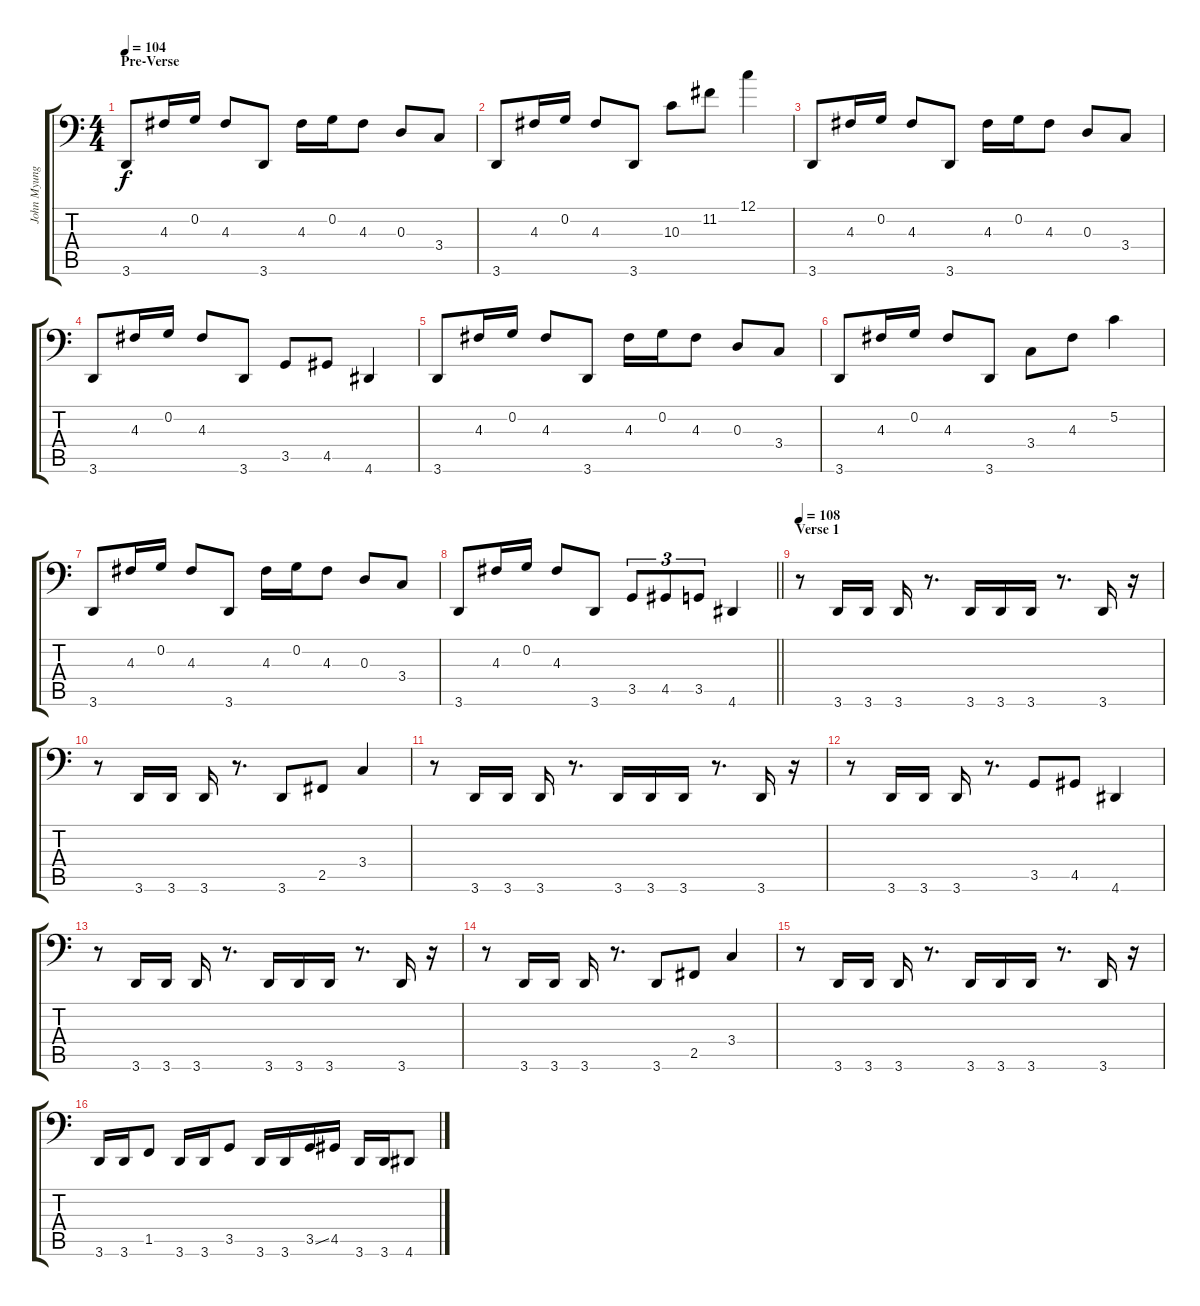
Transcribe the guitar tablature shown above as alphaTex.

\track ("John Myung" "John Myung") {instrument electricbassfinger}
\staff {score tabs}
\tuning (C3 G2 D2 A1 E1 B0) {hide}
\ts (4 4)
\section ("" "Pre-Verse")
\tempo 104
\clef f4
\ks c
3.6.8{dy f} 4.3.16 0.2.16 4.3.8 3.6.8 4.3.16 0.2.16 4.3.8 0.3.8 3.4.8 |
3.6.8 4.3.16 0.2.16 4.3.8 3.6.8 10.3.8 11.2.8 12.1.4 |
3.6.8 4.3.16 0.2.16 4.3.8 3.6.8 4.3.16 0.2.16 4.3.8 0.3.8 3.4.8 |
3.6.8 4.3.16 0.2.16 4.3.8 3.6.8 3.5.8 4.5.8 4.6.4 |
3.6.8 4.3.16 0.2.16 4.3.8 3.6.8 4.3.16 0.2.16 4.3.8 0.3.8 3.4.8 |
3.6.8 4.3.16 0.2.16 4.3.8 3.6.8 3.4.8 4.3.8 5.2.4 |
3.6.8 4.3.16 0.2.16 4.3.8 3.6.8 4.3.16 0.2.16 4.3.8 0.3.8 3.4.8 |
\barLineRight lightlight
3.6.8 4.3.16 0.2.16 4.3.8 3.6.8 3.5.8{tu (3 2)} 4.5.8{tu (3 2)} 3.5.8{tu (3 2)} 4.6.4 |
\section ("" "Verse 1")
\tempo 108
r.8 3.6.16 3.6.16 3.6.16 r.8{d} 3.6.16 3.6.16 3.6.16 r.8{d} 3.6.16 r.16 |
r.8 3.6.16 3.6.16 3.6.16 r.8{d} 3.6.8 2.5.8 3.4.4 |
r.8 3.6.16 3.6.16 3.6.16 r.8{d} 3.6.16 3.6.16 3.6.16 r.8{d} 3.6.16 r.16 |
r.8 3.6.16 3.6.16 3.6.16 r.8{d} 3.5.8 4.5.8 4.6.4 |
r.8 3.6.16 3.6.16 3.6.16 r.8{d} 3.6.16 3.6.16 3.6.16 r.8{d} 3.6.16 r.16 |
r.8 3.6.16 3.6.16 3.6.16 r.8{d} 3.6.8 2.5.8 3.4.4 |
r.8 3.6.16 3.6.16 3.6.16 r.8{d} 3.6.16 3.6.16 3.6.16 r.8{d} 3.6.16 r.16 |
3.6.16 3.6.16 1.5.8 3.6.16 3.6.16 3.5.8 3.6.16 3.6.16 3.5{ss}.16 4.5.16 3.6.16 3.6.16 4.6.8
